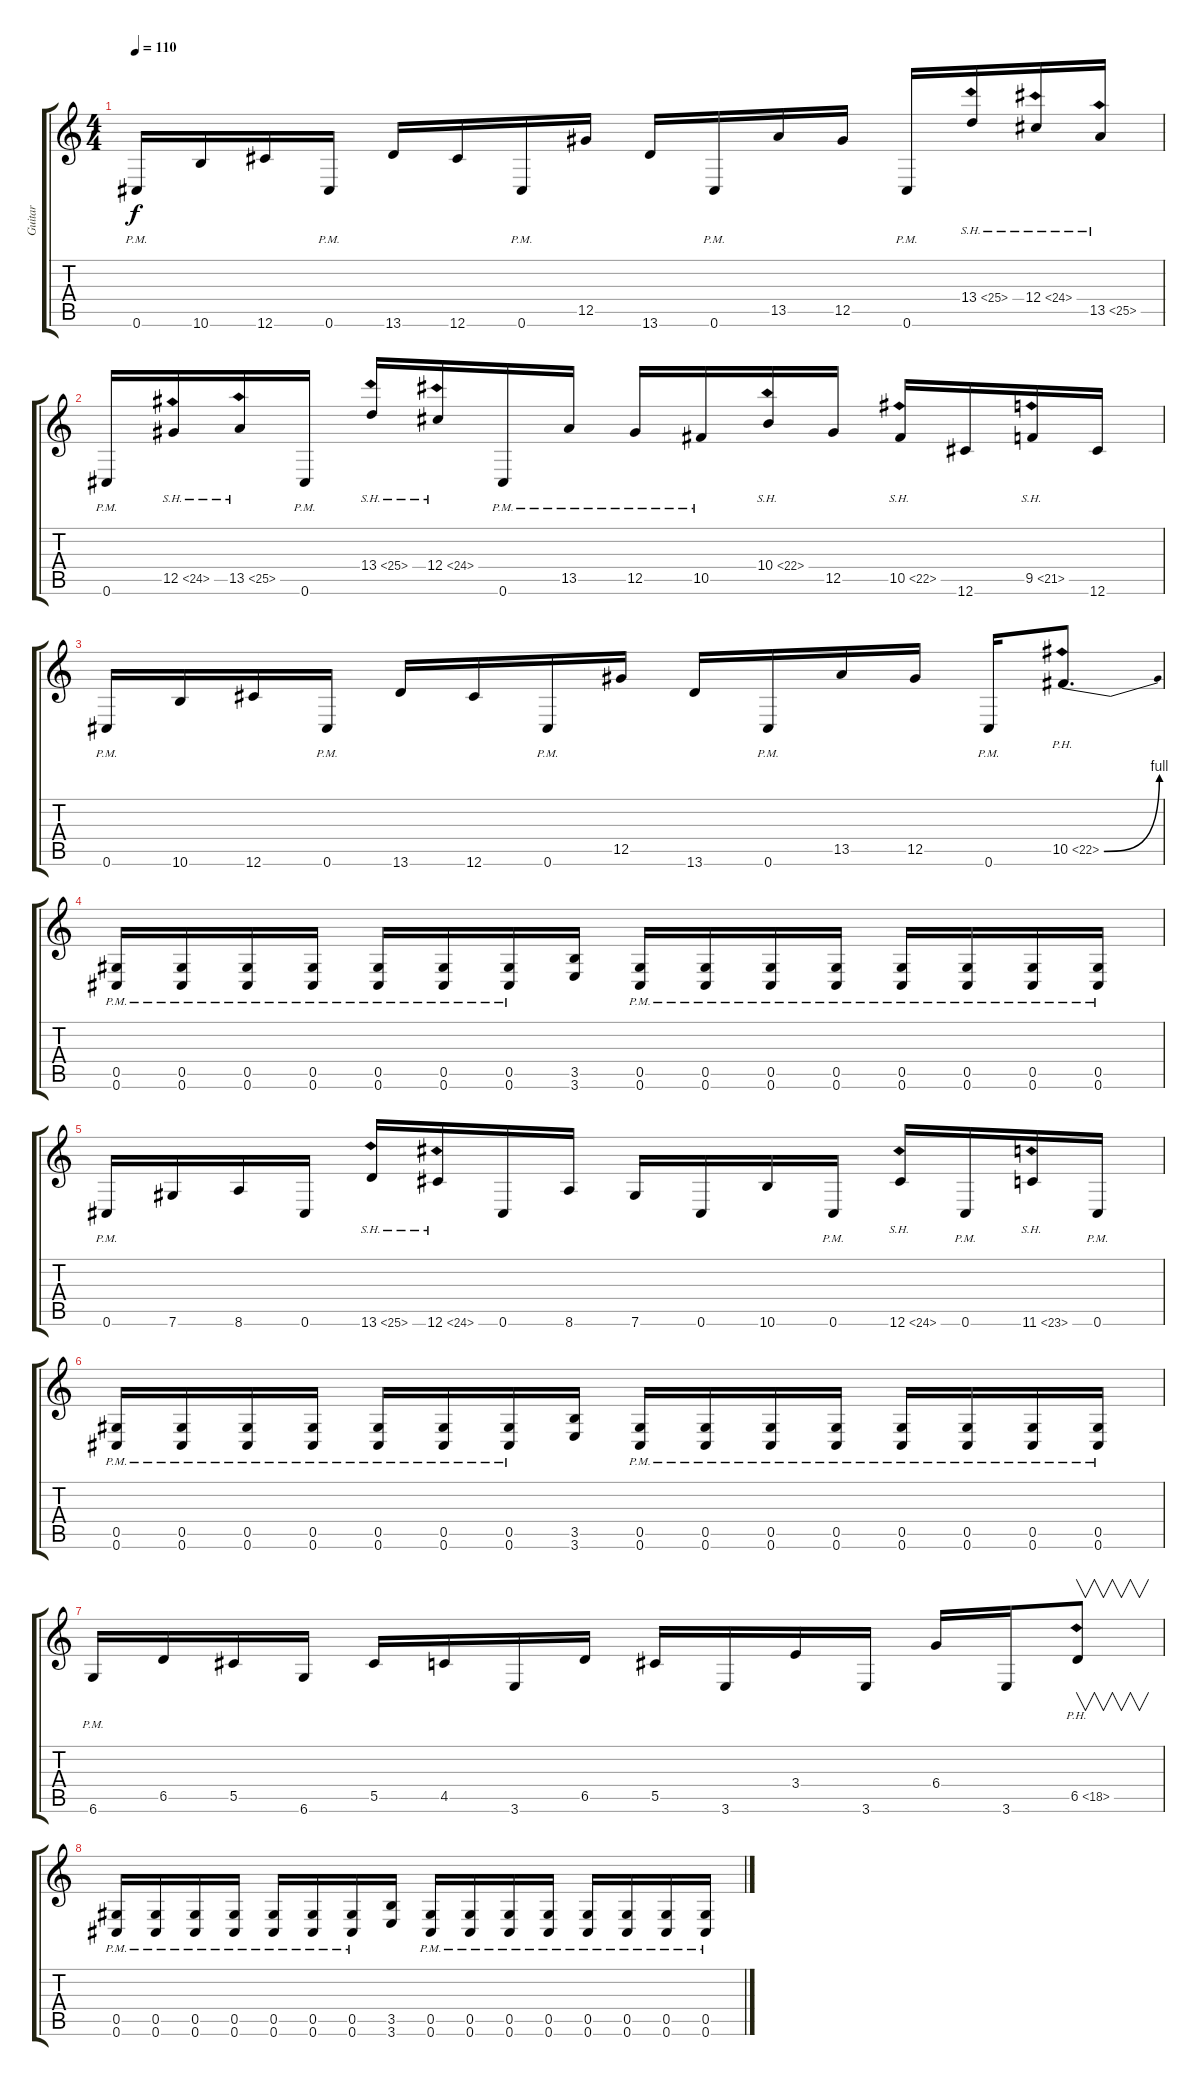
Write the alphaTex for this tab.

\track ("Guitar" "Guitar") {instrument distortionguitar}
\staff {score tabs}
\tuning (Eb4 Bb3 Gb3 Db3 Ab2 Db2) {hide}
\ts (4 4)
\tempo 110
\clef g2
\ks c
0.6{pm}.16{dy f} 10.6.16 12.6.16 0.6{pm}.16 13.6.16 12.6.16 0.6{pm}.16 12.5.16 13.6.16 0.6{pm}.16 13.5.16 12.5.16 0.6{pm}.16 13.4{sh 12}.16 12.4{sh 12}.16 13.5{sh 12}.16 |
0.6{pm}.16 12.5{sh 12}.16 13.5{sh 12}.16 0.6{pm}.16 13.4{sh 12}.16 12.4{sh 12}.16 0.6{pm}.16 13.5{pm}.16 12.5{pm}.16 10.5{pm}.16 10.4{sh 12}.16 12.5.16 10.5{sh 12}.16 12.6.16 9.5{sh 12}.16 12.6.16 |
0.6{pm}.16 10.6.16 12.6.16 0.6{pm}.16 13.6.16 12.6.16 0.6{pm}.16 12.5.16 13.6.16 0.6{pm}.16 13.5.16 12.5.16 0.6{pm}.16 10.5{be (bend 0 0 60 4) ph 12}.8{d} |
(0.5{pm} 0.6{pm}).16 (0.5{pm} 0.6{pm}).16 (0.5{pm} 0.6{pm}).16 (0.5{pm} 0.6{pm}).16 (0.5{pm} 0.6{pm}).16 (0.5{pm} 0.6{pm}).16 (0.5{pm} 0.6{pm}).16 (3.5 3.6).16 (0.5{pm} 0.6{pm}).16 (0.5{pm} 0.6{pm}).16 (0.5{pm} 0.6{pm}).16 (0.5{pm} 0.6{pm}).16 (0.5{pm} 0.6{pm}).16 (0.5{pm} 0.6{pm}).16 (0.5{pm} 0.6{pm}).16 (0.5{pm} 0.6{pm}).16 |
0.6{pm}.16 7.6.16 8.6.16 0.6.16 13.6{sh 12}.16 12.6{sh 12}.16 0.6.16 8.6.16 7.6.16 0.6.16 10.6.16 0.6{pm}.16 12.6{sh 12}.16 0.6{pm}.16 11.6{sh 12}.16 0.6{pm}.16 |
(0.5{pm} 0.6{pm}).16 (0.5{pm} 0.6{pm}).16 (0.5{pm} 0.6{pm}).16 (0.5{pm} 0.6{pm}).16 (0.5{pm} 0.6{pm}).16 (0.5{pm} 0.6{pm}).16 (0.5{pm} 0.6{pm}).16 (3.5 3.6).16 (0.5{pm} 0.6{pm}).16 (0.5{pm} 0.6{pm}).16 (0.5{pm} 0.6{pm}).16 (0.5{pm} 0.6{pm}).16 (0.5{pm} 0.6{pm}).16 (0.5{pm} 0.6{pm}).16 (0.5{pm} 0.6{pm}).16 (0.5{pm} 0.6{pm}).16 |
6.6{pm}.16 6.5.16 5.5.16 6.6.16 5.5.16 4.5.16 3.6.16 6.5.16 5.5.16 3.6.16 3.4.16 3.6.16 6.4.16 3.6.16 6.5{ph 12}.8{v} |
(0.5{pm} 0.6{pm}).16 (0.5{pm} 0.6{pm}).16 (0.5{pm} 0.6{pm}).16 (0.5{pm} 0.6{pm}).16 (0.5{pm} 0.6{pm}).16 (0.5{pm} 0.6{pm}).16 (0.5{pm} 0.6{pm}).16 (3.5 3.6).16 (0.5{pm} 0.6{pm}).16 (0.5{pm} 0.6{pm}).16 (0.5{pm} 0.6{pm}).16 (0.5{pm} 0.6{pm}).16 (0.5{pm} 0.6{pm}).16 (0.5{pm} 0.6{pm}).16 (0.5{pm} 0.6{pm}).16 (0.5{pm} 0.6{pm}).16
